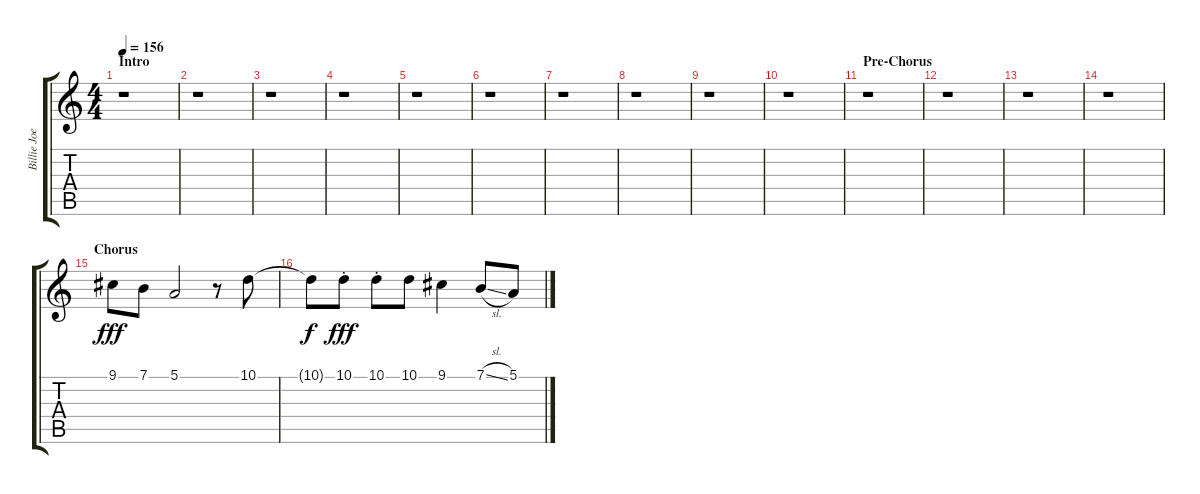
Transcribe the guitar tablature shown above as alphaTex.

\track ("Billie Joe Armstrong (Voice)" "Billie Joe") {instrument clarinet}
\staff {score tabs}
\tuning (E4 B3 G3 D3 A2 E2) {hide}
\ts (4 4)
\section ("" "Intro")
\tempo 156
\clef g2
\ks c
r.1{dy fff instrument clarinet} |
r.1 |
r.1 |
r.1 |
r.1 |
r.1 |
r.1 |
r.1 |
r.1 |
r.1 |
\section ("" "Pre-Chorus")
r.1 |
r.1 |
r.1 |
r.1 |
\section ("" "Chorus")
9.1.8 7.1.8 5.1.2 r.8 10.1.8 |
10.1{t}.8{dy f} 10.1{st}.8{dy fff} 10.1{st}.8 10.1.8 9.1.4 7.1{sl}.8 5.1.8
